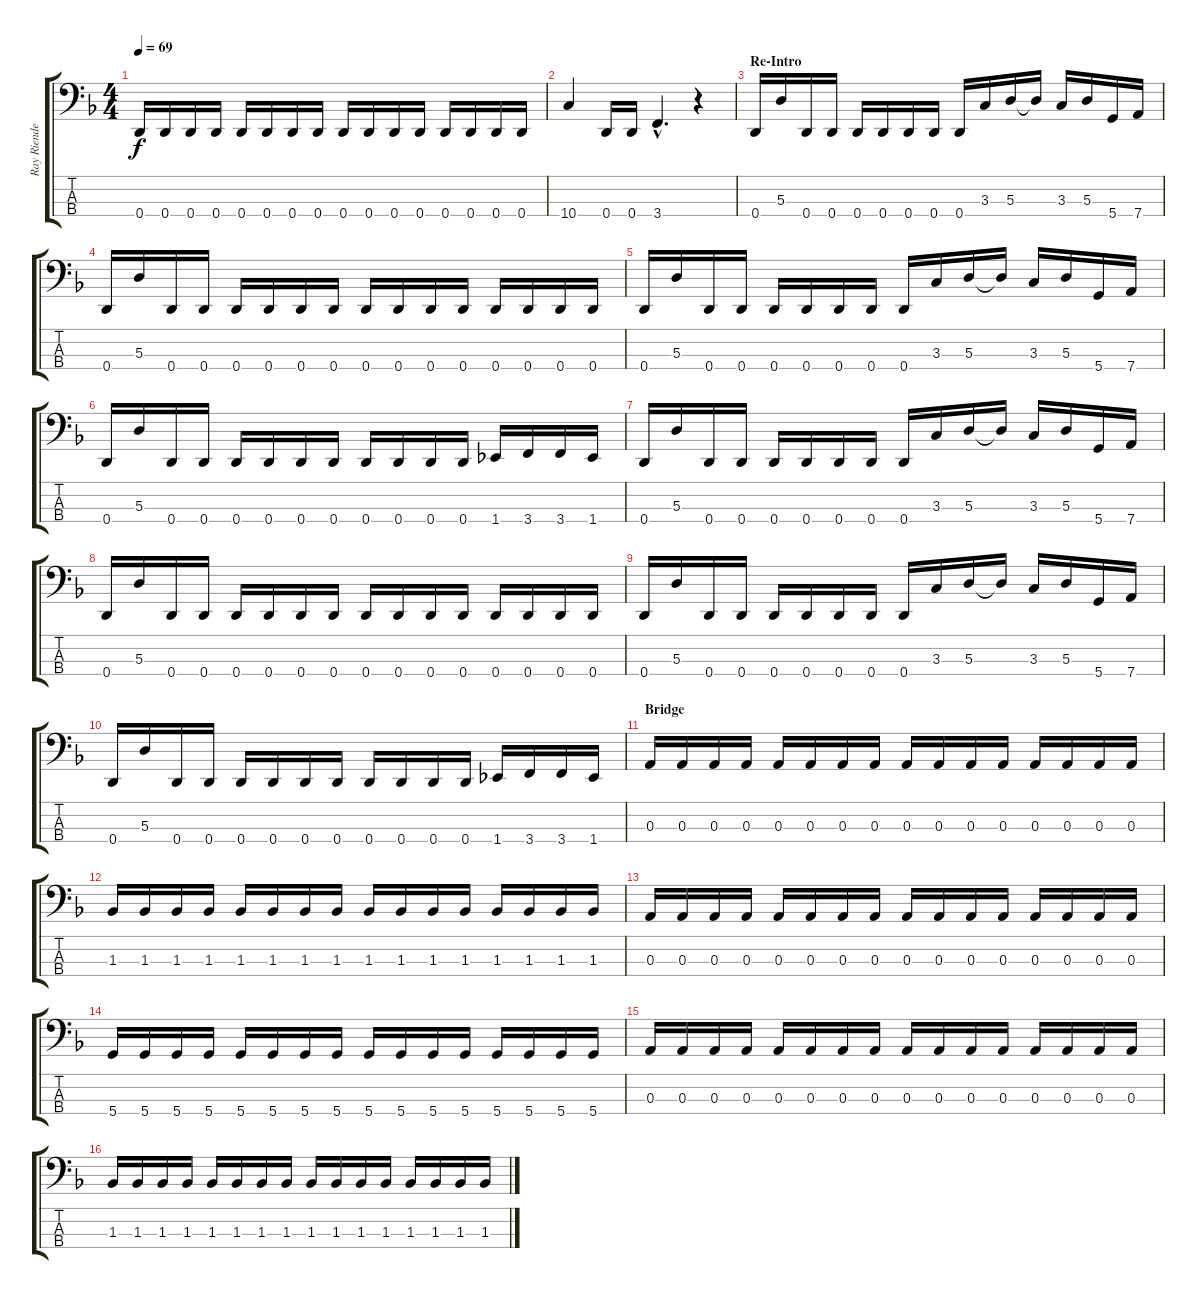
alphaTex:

\track ("Ray Riendeau" "Ray Riende") {instrument electricbassfinger}
\staff {score tabs}
\tuning (G2 D2 A1 D1) {hide}
\ts (4 4)
\tempo 69
\clef f4
\ks dminor
0.4.16{dy f} 0.4.16 0.4.16 0.4.16 0.4.16 0.4.16 0.4.16 0.4.16 0.4.16 0.4.16 0.4.16 0.4.16 0.4.16 0.4.16 0.4.16 0.4.16 |
10.4.4 0.4.16 0.4.16 3.4{hac}.4{d} r.4 |
\section ("" "Re-Intro")
0.4.16 5.3.16 0.4.16 0.4.16 0.4.16 0.4.16 0.4.16 0.4.16 0.4.16 3.3.16 5.3.16 5.3{t}.16 3.3.16 5.3.16 5.4.16 7.4.16 |
0.4.16 5.3.16 0.4.16 0.4.16 0.4.16 0.4.16 0.4.16 0.4.16 0.4.16 0.4.16 0.4.16 0.4.16 0.4.16 0.4.16 0.4.16 0.4.16 |
0.4.16 5.3.16 0.4.16 0.4.16 0.4.16 0.4.16 0.4.16 0.4.16 0.4.16 3.3.16 5.3.16 5.3{t}.16 3.3.16 5.3.16 5.4.16 7.4.16 |
0.4.16 5.3.16 0.4.16 0.4.16 0.4.16 0.4.16 0.4.16 0.4.16 0.4.16 0.4.16 0.4.16 0.4.16 1.4.16 3.4.16 3.4.16 1.4.16 |
0.4.16 5.3.16 0.4.16 0.4.16 0.4.16 0.4.16 0.4.16 0.4.16 0.4.16 3.3.16 5.3.16 5.3{t}.16 3.3.16 5.3.16 5.4.16 7.4.16 |
0.4.16 5.3.16 0.4.16 0.4.16 0.4.16 0.4.16 0.4.16 0.4.16 0.4.16 0.4.16 0.4.16 0.4.16 0.4.16 0.4.16 0.4.16 0.4.16 |
0.4.16 5.3.16 0.4.16 0.4.16 0.4.16 0.4.16 0.4.16 0.4.16 0.4.16 3.3.16 5.3.16 5.3{t}.16 3.3.16 5.3.16 5.4.16 7.4.16 |
0.4.16 5.3.16 0.4.16 0.4.16 0.4.16 0.4.16 0.4.16 0.4.16 0.4.16 0.4.16 0.4.16 0.4.16 1.4.16 3.4.16 3.4.16 1.4.16 |
\section ("" "Bridge")
0.3.16 0.3.16 0.3.16 0.3.16 0.3.16 0.3.16 0.3.16 0.3.16 0.3.16 0.3.16 0.3.16 0.3.16 0.3.16 0.3.16 0.3.16 0.3.16 |
1.3.16 1.3.16 1.3.16 1.3.16 1.3.16 1.3.16 1.3.16 1.3.16 1.3.16 1.3.16 1.3.16 1.3.16 1.3.16 1.3.16 1.3.16 1.3.16 |
0.3.16 0.3.16 0.3.16 0.3.16 0.3.16 0.3.16 0.3.16 0.3.16 0.3.16 0.3.16 0.3.16 0.3.16 0.3.16 0.3.16 0.3.16 0.3.16 |
5.4.16 5.4.16 5.4.16 5.4.16 5.4.16 5.4.16 5.4.16 5.4.16 5.4.16 5.4.16 5.4.16 5.4.16 5.4.16 5.4.16 5.4.16 5.4.16 |
0.3.16 0.3.16 0.3.16 0.3.16 0.3.16 0.3.16 0.3.16 0.3.16 0.3.16 0.3.16 0.3.16 0.3.16 0.3.16 0.3.16 0.3.16 0.3.16 |
1.3.16 1.3.16 1.3.16 1.3.16 1.3.16 1.3.16 1.3.16 1.3.16 1.3.16 1.3.16 1.3.16 1.3.16 1.3.16 1.3.16 1.3.16 1.3.16
